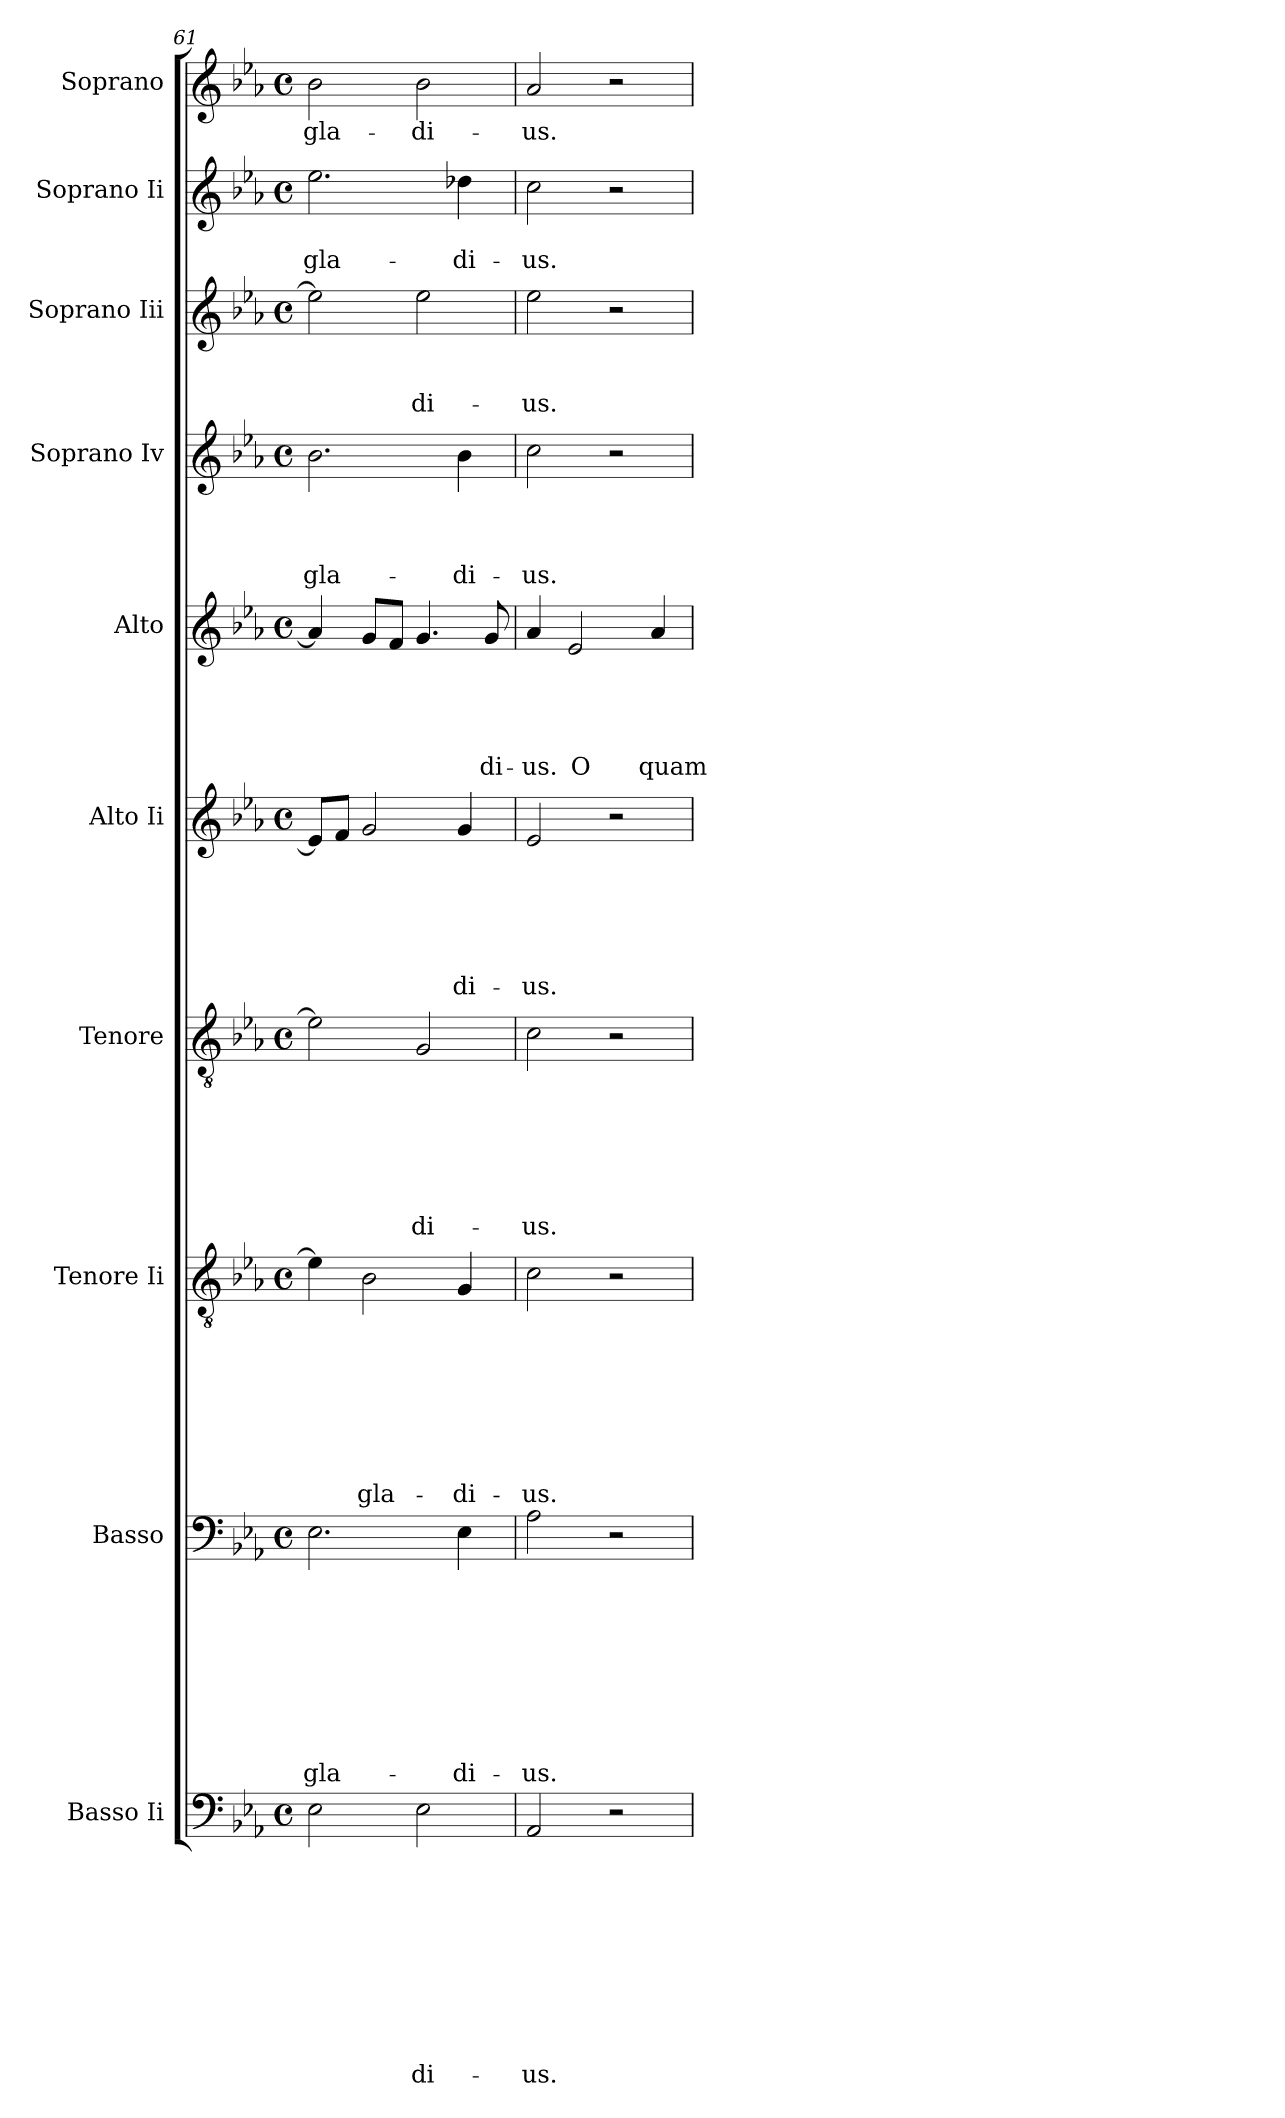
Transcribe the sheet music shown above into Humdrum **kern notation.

**kern	**text	**text	**text	**text	**text	**text	**text	**text	**text	**text	**kern	**text	**text	**text	**text	**text	**text	**text	**text	**text	**kern	**text	**text	**text	**text	**text	**text	**text	**text	**kern	**text	**text	**text	**text	**text	**text	**text	**kern	**text	**text	**text	**text	**text	**text	**kern	**text	**text	**text	**text	**text	**kern	**text	**text	**text	**text	**kern	**text	**text	**text	**kern	**text	**text	**kern	**text
*part10	*part10	*part10	*part10	*part10	*part10	*part10	*part10	*part10	*part10	*part10	*part9	*part9	*part9	*part9	*part9	*part9	*part9	*part9	*part9	*part9	*part8	*part8	*part8	*part8	*part8	*part8	*part8	*part8	*part8	*part7	*part7	*part7	*part7	*part7	*part7	*part7	*part7	*part6	*part6	*part6	*part6	*part6	*part6	*part6	*part5	*part5	*part5	*part5	*part5	*part5	*part4	*part4	*part4	*part4	*part4	*part3	*part3	*part3	*part3	*part2	*part2	*part2	*part1	*part1
*staff10	*staff10	*staff10	*staff10	*staff10	*staff10	*staff10	*staff10	*staff10	*staff10	*staff10	*staff9	*staff9	*staff9	*staff9	*staff9	*staff9	*staff9	*staff9	*staff9	*staff9	*staff8	*staff8	*staff8	*staff8	*staff8	*staff8	*staff8	*staff8	*staff8	*staff7	*staff7	*staff7	*staff7	*staff7	*staff7	*staff7	*staff7	*staff6	*staff6	*staff6	*staff6	*staff6	*staff6	*staff6	*staff5	*staff5	*staff5	*staff5	*staff5	*staff5	*staff4	*staff4	*staff4	*staff4	*staff4	*staff3	*staff3	*staff3	*staff3	*staff2	*staff2	*staff2	*staff1	*staff1
*I"Basso Ii	*	*	*	*	*	*	*	*	*	*	*I"Basso	*	*	*	*	*	*	*	*	*	*I"Tenore Ii	*	*	*	*	*	*	*	*	*I"Tenore	*	*	*	*	*	*	*	*I"Alto Ii	*	*	*	*	*	*	*I"Alto	*	*	*	*	*	*I"Soprano Iv	*	*	*	*	*I"Soprano Iii	*	*	*	*I"Soprano Ii	*	*	*I"Soprano	*
*clefF4	*	*	*	*	*	*	*	*	*	*	*clefF4	*	*	*	*	*	*	*	*	*	*clefGv2	*	*	*	*	*	*	*	*	*clefGv2	*	*	*	*	*	*	*	*clefG2	*	*	*	*	*	*	*clefG2	*	*	*	*	*	*clefG2	*	*	*	*	*clefG2	*	*	*	*clefG2	*	*	*clefG2	*
*k[b-e-a-]	*	*	*	*	*	*	*	*	*	*	*k[b-e-a-]	*	*	*	*	*	*	*	*	*	*k[b-e-a-]	*	*	*	*	*	*	*	*	*k[b-e-a-]	*	*	*	*	*	*	*	*k[b-e-a-]	*	*	*	*	*	*	*k[b-e-a-]	*	*	*	*	*	*k[b-e-a-]	*	*	*	*	*k[b-e-a-]	*	*	*	*k[b-e-a-]	*	*	*k[b-e-a-]	*
*E-:	*	*	*	*	*	*	*	*	*	*	*E-:	*	*	*	*	*	*	*	*	*	*E-:	*	*	*	*	*	*	*	*	*E-:	*	*	*	*	*	*	*	*E-:	*	*	*	*	*	*	*E-:	*	*	*	*	*	*E-:	*	*	*	*	*E-:	*	*	*	*E-:	*	*	*E-:	*
*M4/4	*	*	*	*	*	*	*	*	*	*	*M4/4	*	*	*	*	*	*	*	*	*	*M4/4	*	*	*	*	*	*	*	*	*M4/4	*	*	*	*	*	*	*	*M4/4	*	*	*	*	*	*	*M4/4	*	*	*	*	*	*M4/4	*	*	*	*	*M4/4	*	*	*	*M4/4	*	*	*M4/4	*
*met(c)	*	*	*	*	*	*	*	*	*	*	*met(c)	*	*	*	*	*	*	*	*	*	*met(c)	*	*	*	*	*	*	*	*	*met(c)	*	*	*	*	*	*	*	*met(c)	*	*	*	*	*	*	*met(c)	*	*	*	*	*	*met(c)	*	*	*	*	*met(c)	*	*	*	*met(c)	*	*	*met(c)	*
=61	=61	=61	=61	=61	=61	=61	=61	=61	=61	=61	=61	=61	=61	=61	=61	=61	=61	=61	=61	=61	=61	=61	=61	=61	=61	=61	=61	=61	=61	=61	=61	=61	=61	=61	=61	=61	=61	=61	=61	=61	=61	=61	=61	=61	=61	=61	=61	=61	=61	=61	=61	=61	=61	=61	=61	=61	=61	=61	=61	=61	=61	=61	=61	=61
!	!	!	!	!	!	!	!	!	!	!	!	!	!	!	!	!	!	!	!	!LO:LY:b	!	!	!	!	!	!	!	!	!	!	!	!	!	!	!	!	!	!	!	!	!	!	!	!	!	!	!	!	!	!	!	!	!	!	!LO:LY:b	!	!	!	!	!	!	!LO:LY:b	!	!LO:LY:b
2E-\	.	.	.	.	.	.	.	.	.	.	2.E-\	.	.	.	.	.	.	.	.	gla-	4e-\]	.	.	.	.	.	.	.	.	2e-\]	.	.	.	.	.	.	.	8e-/L]	.	.	.	.	.	.	4a-/]	.	.	.	.	.	2.b-\	.	.	.	gla-	2ee-\]	.	.	.	2.ee-\	.	gla-	2b-\	gla-
.	.	.	.	.	.	.	.	.	.	.	.	.	.	.	.	.	.	.	.	.	.	.	.	.	.	.	.	.	.	.	.	.	.	.	.	.	.	8f/J	.	.	.	.	.	.	.	.	.	.	.	.	.	.	.	.	.	.	.	.	.	.	.	.	.	.
!	!	!	!	!	!	!	!	!	!	!	!	!	!	!	!	!	!	!	!	!	!	!	!	!	!	!	!	!	!LO:LY:b	!	!	!	!	!	!	!	!	!	!	!	!	!	!	!	!	!	!	!	!	!	!	!	!	!	!	!	!	!	!	!	!	!	!	!
.	.	.	.	.	.	.	.	.	.	.	.	.	.	.	.	.	.	.	.	.	2B-\	.	.	.	.	.	.	.	gla-	.	.	.	.	.	.	.	.	2g/	.	.	.	.	.	.	8g/L	.	.	.	.	.	.	.	.	.	.	.	.	.	.	.	.	.	.	.
.	.	.	.	.	.	.	.	.	.	.	.	.	.	.	.	.	.	.	.	.	.	.	.	.	.	.	.	.	.	.	.	.	.	.	.	.	.	.	.	.	.	.	.	.	8f/J	.	.	.	.	.	.	.	.	.	.	.	.	.	.	.	.	.	.	.
!	!	!	!	!	!	!	!	!	!	!LO:LY:b	!	!	!	!	!	!	!	!	!	!	!	!	!	!	!	!	!	!	!	!	!	!	!	!	!	!	!LO:LY:b	!	!	!	!	!	!	!	!	!	!	!	!	!	!	!	!	!	!	!	!	!	!LO:LY:b	!	!	!	!	!LO:LY:b
2E-\	.	.	.	.	.	.	.	.	.	-di-	.	.	.	.	.	.	.	.	.	.	.	.	.	.	.	.	.	.	.	2G/	.	.	.	.	.	.	-di-	.	.	.	.	.	.	.	4.g/	.	.	.	.	.	.	.	.	.	.	2ee-\	.	.	-di-	.	.	.	2b-\	-di-
!	!	!	!	!	!	!	!	!	!	!	!	!	!	!	!	!	!	!	!	!LO:LY:b	!	!	!	!	!	!	!	!	!LO:LY:b	!	!	!	!	!	!	!	!	!	!	!	!	!	!	!LO:LY:b	!	!	!	!	!	!	!	!	!	!	!LO:LY:b	!	!	!	!	!	!	!LO:LY:b	!	!
.	.	.	.	.	.	.	.	.	.	.	4E-\	.	.	.	.	.	.	.	.	-di-	4G/	.	.	.	.	.	.	.	-di-	.	.	.	.	.	.	.	.	4g/	.	.	.	.	.	-di-	.	.	.	.	.	.	4b-\	.	.	.	-di-	.	.	.	.	4dd-X\	.	-di-	.	.
!	!	!	!	!	!	!	!	!	!	!	!	!	!	!	!	!	!	!	!	!	!	!	!	!	!	!	!	!	!	!	!	!	!	!	!	!	!	!	!	!	!	!	!	!	!	!	!	!	!	!LO:LY:b	!	!	!	!	!	!	!	!	!	!	!	!	!	!
.	.	.	.	.	.	.	.	.	.	.	.	.	.	.	.	.	.	.	.	.	.	.	.	.	.	.	.	.	.	.	.	.	.	.	.	.	.	.	.	.	.	.	.	.	8g/	.	.	.	.	-di-	.	.	.	.	.	.	.	.	.	.	.	.	.	.
=62	=62	=62	=62	=62	=62	=62	=62	=62	=62	=62	=62	=62	=62	=62	=62	=62	=62	=62	=62	=62	=62	=62	=62	=62	=62	=62	=62	=62	=62	=62	=62	=62	=62	=62	=62	=62	=62	=62	=62	=62	=62	=62	=62	=62	=62	=62	=62	=62	=62	=62	=62	=62	=62	=62	=62	=62	=62	=62	=62	=62	=62	=62	=62	=62
!	!	!	!	!	!	!	!	!	!	!LO:LY:b	!	!	!	!	!	!	!	!	!	!LO:LY:b	!	!	!	!	!	!	!	!	!LO:LY:b	!	!	!	!	!	!	!	!LO:LY:b	!	!	!	!	!	!	!LO:LY:b	!	!	!	!	!	!LO:LY:b	!	!	!	!	!LO:LY:b	!	!	!	!LO:LY:b	!	!	!LO:LY:b	!	!LO:LY:b
2AA-/	.	.	.	.	.	.	.	.	.	-us.	2A-\	.	.	.	.	.	.	.	.	-us.	2c\	.	.	.	.	.	.	.	-us.	2c\	.	.	.	.	.	.	-us.	2e-/	.	.	.	.	.	-us.	4a-/	.	.	.	.	-us.	2cc\	.	.	.	-us.	2ee-\	.	.	-us.	2cc\	.	-us.	2a-/	-us.
!	!	!	!	!	!	!	!	!	!	!	!	!	!	!	!	!	!	!	!	!	!	!	!	!	!	!	!	!	!	!	!	!	!	!	!	!	!	!	!	!	!	!	!	!	!	!	!	!	!	!LO:LY:b	!	!	!	!	!	!	!	!	!	!	!	!	!	!
.	.	.	.	.	.	.	.	.	.	.	.	.	.	.	.	.	.	.	.	.	.	.	.	.	.	.	.	.	.	.	.	.	.	.	.	.	.	.	.	.	.	.	.	.	2e-/	.	.	.	.	O	.	.	.	.	.	.	.	.	.	.	.	.	.	.
2r	.	.	.	.	.	.	.	.	.	.	2r	.	.	.	.	.	.	.	.	.	2r	.	.	.	.	.	.	.	.	2r	.	.	.	.	.	.	.	2r	.	.	.	.	.	.	.	.	.	.	.	.	2r	.	.	.	.	2r	.	.	.	2r	.	.	2r	.
!	!	!	!	!	!	!	!	!	!	!	!	!	!	!	!	!	!	!	!	!	!	!	!	!	!	!	!	!	!	!	!	!	!	!	!	!	!	!	!	!	!	!	!	!	!	!	!	!	!	!LO:LY:b	!	!	!	!	!	!	!	!	!	!	!	!	!	!
.	.	.	.	.	.	.	.	.	.	.	.	.	.	.	.	.	.	.	.	.	.	.	.	.	.	.	.	.	.	.	.	.	.	.	.	.	.	.	.	.	.	.	.	.	4a-/	.	.	.	.	quam	.	.	.	.	.	.	.	.	.	.	.	.	.	.
=	=	=	=	=	=	=	=	=	=	=	=	=	=	=	=	=	=	=	=	=	=	=	=	=	=	=	=	=	=	=	=	=	=	=	=	=	=	=	=	=	=	=	=	=	=	=	=	=	=	=	=	=	=	=	=	=	=	=	=	=	=	=	=	=
*-	*-	*-	*-	*-	*-	*-	*-	*-	*-	*-	*-	*-	*-	*-	*-	*-	*-	*-	*-	*-	*-	*-	*-	*-	*-	*-	*-	*-	*-	*-	*-	*-	*-	*-	*-	*-	*-	*-	*-	*-	*-	*-	*-	*-	*-	*-	*-	*-	*-	*-	*-	*-	*-	*-	*-	*-	*-	*-	*-	*-	*-	*-	*-	*-
